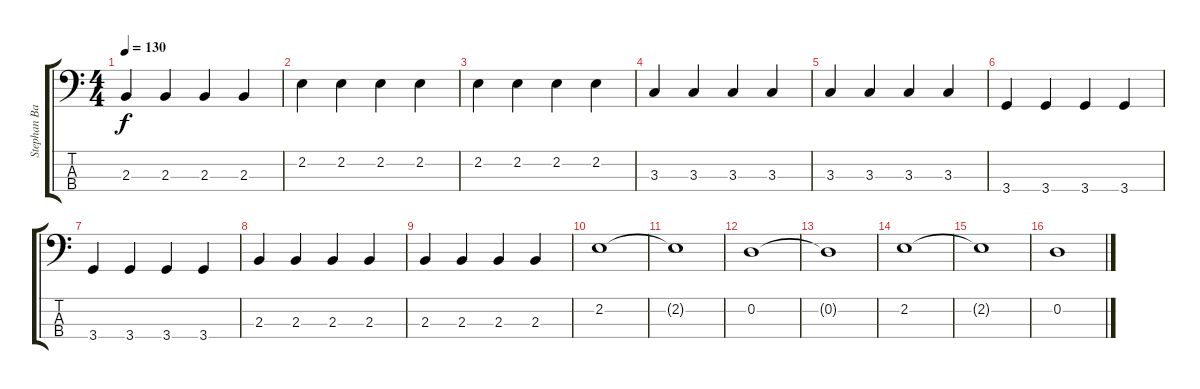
\track ("Stephan Bass" "Stephan Ba") {instrument electricbassfinger}
\staff {score tabs}
\tuning (G2 D2 A1 E1) {hide}
\ts (4 4)
\tempo 130
\clef f4
\ks c
2.3.4{dy f} 2.3.4 2.3.4 2.3.4 |
2.2.4 2.2.4 2.2.4 2.2.4 |
2.2.4 2.2.4 2.2.4 2.2.4 |
3.3.4 3.3.4 3.3.4 3.3.4 |
3.3.4 3.3.4 3.3.4 3.3.4 |
3.4.4 3.4.4 3.4.4 3.4.4 |
3.4.4 3.4.4 3.4.4 3.4.4 |
2.3.4 2.3.4 2.3.4 2.3.4 |
2.3.4 2.3.4 2.3.4 2.3.4 |
2.2.1 |
2.2{t}.1 |
0.2.1 |
0.2{t}.1 |
2.2.1 |
2.2{t}.1 |
0.2.1
